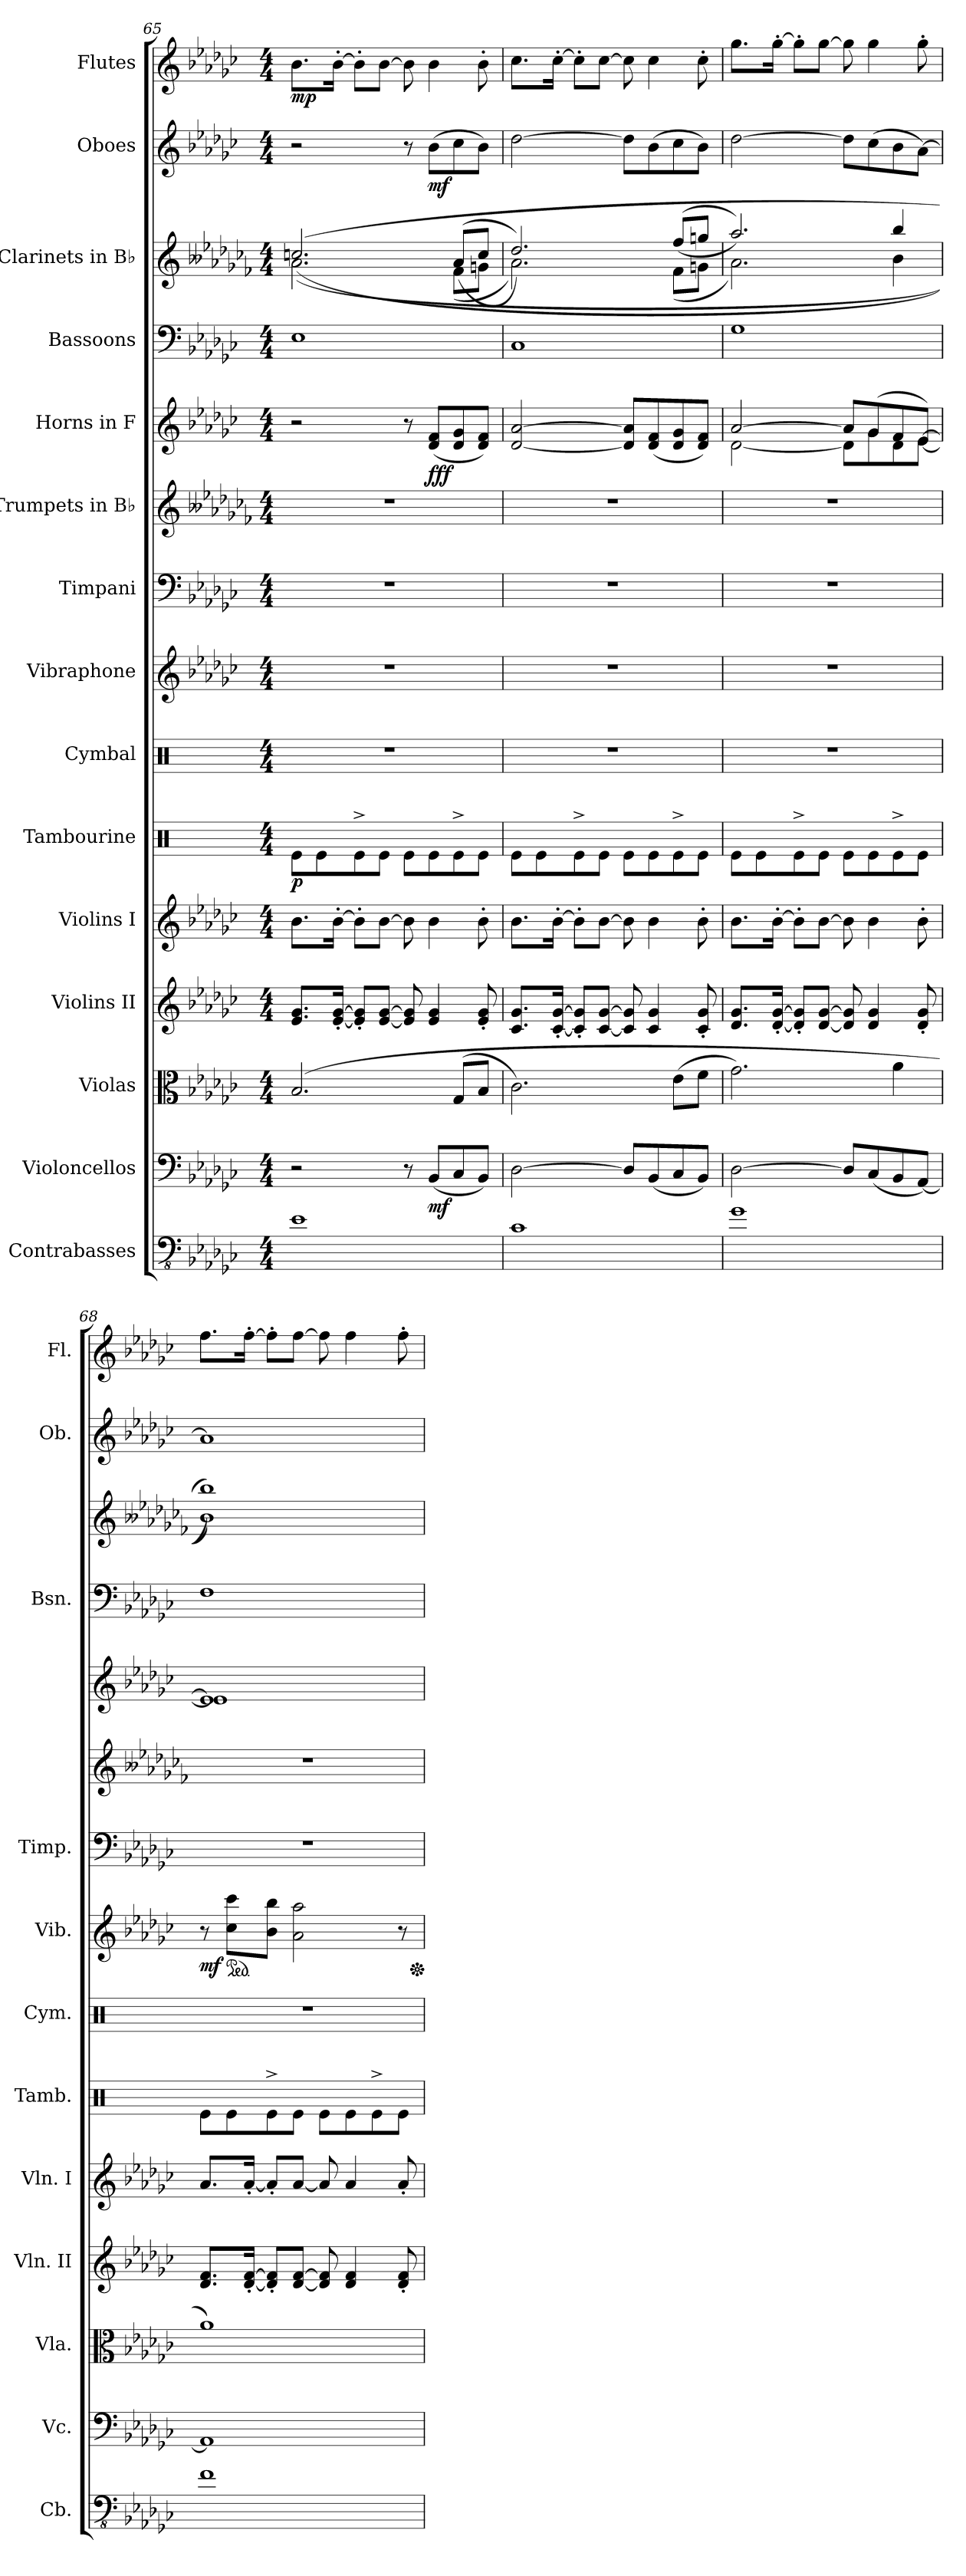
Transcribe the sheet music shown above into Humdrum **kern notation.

**kern	**kern	**dynam	**kern	**kern	**kern	**kern	**dynam	**kern	**kern	**dynam	**kern	**kern	**kern	**dynam	**kern	**kern	**dynam	**kern	**dynam	**kern	**dynam
*part15	*part14	*part14	*part13	*part12	*part11	*part10	*part10	*part9	*part8	*part8	*part7	*part6	*part5	*part5	*part4	*part3	*part3	*part2	*part2	*part1	*part1
*staff15	*staff14	*staff14	*staff13	*staff12	*staff11	*staff10	*staff10	*staff9	*staff8	*staff8	*staff7	*staff6	*staff5	*staff5	*staff4	*staff3	*staff3	*staff2	*staff2	*staff1	*staff1
*I"Contrabasses	*I"Violoncellos	*	*I"Violas	*I"Violins II	*I"Violins I	*I"Tambourine	*	*I"Cymbal	*I"Vibraphone	*	*I"Timpani	*I"Trumpets in B♭	*I"Horns in F	*	*I"Bassoons	*I"Clarinets in B♭	*	*I"Oboes	*	*I"Flutes	*
*I'Cb.	*I'Vc.	*	*I'Vla.	*I'Vln. II	*I'Vln. I	*I'Tamb.	*	*I'Cym.	*I'Vib.	*	*I'Timp.	*	*	*	*I'Bsn.	*	*	*I'Ob.	*	*I'Fl.	*
*clefFv4	*clefF4	*	*clefC3	*clefG2	*clefG2	*clefX	*	*clefX	*clefG2	*	*clefF4	*clefG2	*clefG2	*	*clefF4	*clefG2	*	*clefG2	*	*clefG2	*
*ITrd7c12	*	*	*	*	*	*	*	*	*	*	*	*ITrd1c2	*ITrd4c7	*	*	*ITrd1c2	*	*	*	*	*
*k[b-e-a-d-g-c-]	*k[b-e-a-d-g-c-]	*	*k[b-e-a-d-g-c-]	*k[b-e-a-d-g-c-]	*k[b-e-a-d-g-c-]	*k[]	*	*k[]	*k[b-e-a-d-g-c-]	*	*k[b-e-a-d-g-c-]	*k[b--e-a-d-g-c-f-]	*k[b-e-a-d-g-c-f-]	*	*k[b-e-a-d-g-c-]	*k[b--e-a-d-g-c-f-]	*	*k[b-e-a-d-g-c-]	*	*k[b-e-a-d-g-c-]	*
*M4/4	*M4/4	*	*M4/4	*M4/4	*M4/4	*M4/4	*	*M4/4	*M4/4	*	*M4/4	*M4/4	*M4/4	*	*M4/4	*M4/4	*	*M4/4	*	*M4/4	*
=65	=65	=65	=65	=65	=65	=65	=65	=65	=65	=65	=65	=65	=65	=65	=65	=65	=65	=65	=65	=65	=65
*	*	*	*	*	*	*	*	*	*	*	*	*	*	*	*	*^	*	*	*	*	*
!	!	!	!	!	!	!	!LO:DY:b	!	!	!	!	!	!	!	!	!	!	!LO:DY:b	!	!	!	!
!	!	!	!	!	!	!	!	!	!	!	!	!	!	!	!	!	!	!LO:DY:n=1:b	!	!	!	!LO:DY:b
1EE-	2r	.	(2.B-/	8.e-/ 8.g-/L	8.b-\L	8Re\L	p	1r	1r	.	1r	1r	2r	.	1E-	((2.b-X/	(2.g-\	mf mp	2r	.	8.b-\L	mp
.	.	.	.	.	.	8Re\	.	.	.	.	.	.	.	.	.	.	.	.	.	.	.	.
.	.	.	.	[16e-/' [16g-/'Jk	[16b-'\Jk	.	.	.	.	.	.	.	.	.	.	.	.	.	.	.	[16b-'\Jk	.
.	.	.	.	8e-/]' 8g-/]'L	8b-'\L]	8Re^\	.	.	.	.	.	.	.	.	.	.	.	.	.	.	8b-'\L]	.
.	.	.	.	[8e-/ [8g-/J	[8b-\J	8Re\J	.	.	.	.	.	.	.	.	.	.	.	.	.	.	[8b-\J	.
.	8r	.	.	8e-/] 8g-/]	8b-\]	8Re\L	.	.	.	.	.	.	8r	.	.	.	.	.	8r	.	8b-\]	.
!	!	!LO:DY:b	!	!	!	!	!	!	!	!	!	!	!	!LO:DY:b	!	!	!	!	!	!	!	!
!	!	!	!	!	!	!	!	!	!	!	!	!	!	!LO:DY:n=1:b	!	!	!	!	!	!LO:DY:b	!	!
.	(8BB-/L	mf	.	4e-/ 4g-/	4b-\	8Re\	.	.	.	.	.	.	(8G-/ 8B-/L	f ff	.	.	.	.	(8b-\L	mf	4b-\	.
.	8C-/	.	(8G-/L	.	.	8Re^\	.	.	.	.	.	.	8G-/ 8c-/	.	.	((8g-/L	(8e-\L	.	8cc-\	.	.	.
.	8BB-/J)	.	8B-/J	8e-/' 8g-/'	8b-'\	8Re\J	.	.	.	.	.	.	8G-/ 8B-/J)	.	.	8b-/J	8fn\J	.	8b-\J)	.	8b-'\	.
=66	=66	=66	=66	=66	=66	=66	=66	=66	=66	=66	=66	=66	=66	=66	=66	=66	=66	=66	=66	=66	=66	=66
1CC-	[2D-\	.	2.c-\)	8.c-/ 8.g-/L	8.b-\L	8Re\L	.	1r	1r	.	1r	1r	[2G-/ [2d-/	.	1C-	2.cc-/))	2.g-\)	.	[2dd-\	.	8.cc-\L	.
.	.	.	.	.	.	8Re\	.	.	.	.	.	.	.	.	.	.	.	.	.	.	.	.
.	.	.	.	[16c-/' [16g-/'Jk	[16b-'\Jk	.	.	.	.	.	.	.	.	.	.	.	.	.	.	.	[16cc-'\Jk	.
.	.	.	.	8c-/]' 8g-/]'L	8b-'\L]	8Re^\	.	.	.	.	.	.	.	.	.	.	.	.	.	.	8cc-'\L]	.
.	.	.	.	[8c-/ [8g-/J	[8b-\J	8Re\J	.	.	.	.	.	.	.	.	.	.	.	.	.	.	[8cc-\J	.
.	8D-/L]	.	.	8c-/] 8g-/]	8b-\]	8Re\L	.	.	.	.	.	.	8G-/] 8d-/]L	.	.	.	.	.	8dd-\L]	.	8cc-\]	.
.	(8BB-/	.	.	4c-/ 4g-/	4b-\	8Re\	.	.	.	.	.	.	(8G-/ 8B-/	.	.	.	.	.	(8b-\	.	4cc-\	.
.	8C-/	.	(8e-\L	.	.	8Re^\	.	.	.	.	.	.	8G-/ 8c-/	.	.	((8ee-/L	(8e-\L	.	8cc-\	.	.	.
.	8BB-/J)	.	8f\J	8c-/' 8g-/'	8b-'\	8Re\J	.	.	.	.	.	.	8G-/ 8B-/J)	.	.	8ffn/J	8fn\J	.	8b-\J)	.	8cc-'\	.
!!LO:PB:g=z
=67	=67	=67	=67	=67	=67	=67	=67	=67	=67	=67	=67	=67	=67	=67	=67	=67	=67	=67	=67	=67	=67	=67
*	*	*	*	*	*	*	*	*	*	*	*	*	*^	*	*	*	*	*	*	*	*	*
1GG-	[2D-\	.	2.g-\)	8.d-/ 8.g-/L	8.b-\L	8Re\L	.	1r	1r	.	1r	1r	[2d-/	[2G-\	.	1G-	2.gg-/))	2.g-\)	.	[2dd-\	.	8.gg-\L	.
.	.	.	.	.	.	8Re\	.	.	.	.	.	.	.	.	.	.	.	.	.	.	.	.	.
.	.	.	.	[16d-/' [16g-/'Jk	[16b-'\Jk	.	.	.	.	.	.	.	.	.	.	.	.	.	.	.	.	[16gg-'\Jk	.
.	.	.	.	8d-/]' 8g-/]'L	8b-'\L]	8Re^\	.	.	.	.	.	.	.	.	.	.	.	.	.	.	.	8gg-'\L]	.
.	.	.	.	[8d-/ [8g-/J	[8b-\J	8Re\J	.	.	.	.	.	.	.	.	.	.	.	.	.	.	.	[8gg-\J	.
.	8D-/L]	.	.	8d-/] 8g-/]	8b-\]	8Re\L	.	.	.	.	.	.	8d-/L]	8G-\L]	.	.	.	.	.	8dd-\L]	.	8gg-\]	.
.	(8C-/	.	.	4d-/ 4g-/	4b-\	8Re\	.	.	.	.	.	.	(8c-/	8c-\	.	.	.	.	.	(8cc-\	.	4gg-\	.
.	8BB-/	.	4a-\	.	.	8Re^\	.	.	.	.	.	.	8B-/	8G-\	.	.	4aa-/	4a-\	.	8b-\	.	.	.
.	[8AA-/J)	.	.	8d-/' 8g-/'	8b-'\	8Re\J	.	.	.	.	.	.	[8A-/J)	[8A-\J	.	.	.	.	.	[8a-\J)	.	8gg-'\	.
=68	=68	=68	=68	=68	=68	=68	=68	=68	=68	=68	=68	=68	=68	=68	=68	=68	=68	=68	=68	=68	=68	=68	=68
!	!	!	!	!	!	!	!	!	!	!LO:DY:b	!	!	!	!	!	!	!	!	!	!	!	!	!
1FF	1AA-]	.	1a-)	8.d-/ 8.f/L	8.a-/L	8Re\L	.	1r	8r	mf	1r	1r	1A-]	1A-]	.	1F	1aa-))	1a-)	.	1a-]	.	8.ff\L	.
*	*	*	*	*	*	*	*	*	*ped	*	*	*	*	*	*	*	*	*	*	*	*	*	*
.	.	.	.	.	.	8Re\	.	.	8cc-\ 8ccc-\L	.	.	.	.	.	.	.	.	.	.	.	.	.	.
.	.	.	.	[16d-/' [16f/'Jk	[16a-'/Jk	.	.	.	.	.	.	.	.	.	.	.	.	.	.	.	.	[16ff'\Jk	.
.	.	.	.	8d-/]' 8f/]'L	8a-'/L]	8Re^\	.	.	8b-\ 8bb-\J	.	.	.	.	.	.	.	.	.	.	.	.	8ff'\L]	.
.	.	.	.	[8d-/ [8f/J	[8a-/J	8Re\J	.	.	2a-\ 2aa-\	.	.	.	.	.	.	.	.	.	.	.	.	[8ff\J	.
.	.	.	.	8d-/] 8f/]	8a-/]	8Re\L	.	.	.	.	.	.	.	.	.	.	.	.	.	.	.	8ff\]	.
.	.	.	.	4d-/ 4f/	4a-/	8Re\	.	.	.	.	.	.	.	.	.	.	.	.	.	.	.	4ff\	.
.	.	.	.	.	.	8Re^\	.	.	.	.	.	.	.	.	.	.	.	.	.	.	.	.	.
.	.	.	.	8d-/' 8f/'	8a-'/	8Re\J	.	.	8r	.	.	.	.	.	.	.	.	.	.	.	.	8ff'\	.
*	*	*	*	*	*	*	*	*	*	*	*	*	*v	*v	*	*	*v	*v	*	*	*	*	*
*	*	*	*	*	*	*	*	*	*Xped	*	*	*	*	*	*	*	*	*	*	*	*
=	=	=	=	=	=	=	=	=	=	=	=	=	=	=	=	=	=	=	=	=	=
*-	*-	*-	*-	*-	*-	*-	*-	*-	*-	*-	*-	*-	*-	*-	*-	*-	*-	*-	*-	*-	*-
